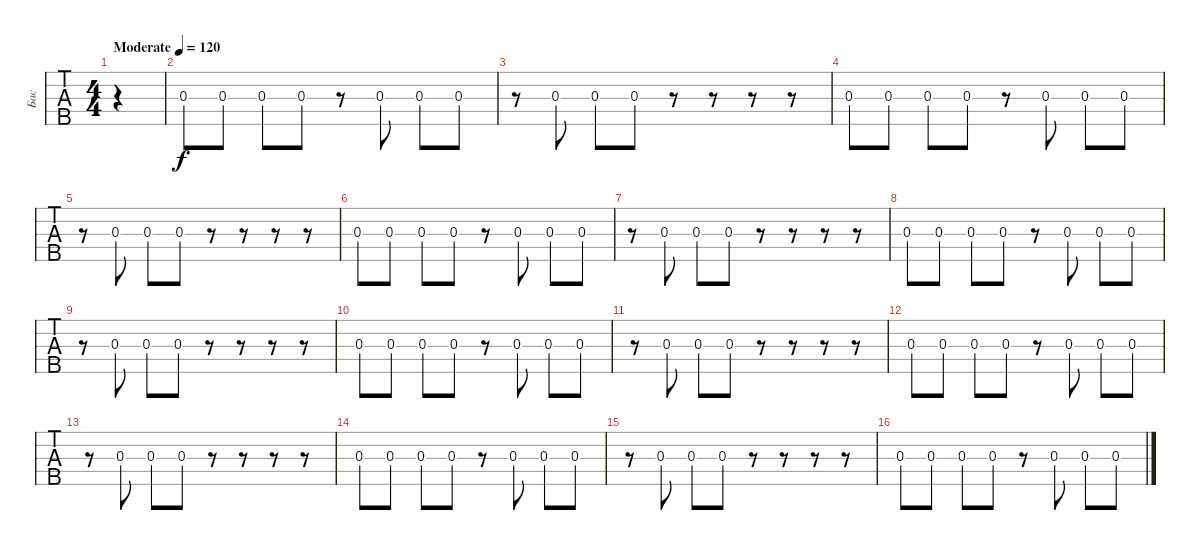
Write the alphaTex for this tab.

\track ("Бас" "Бас") {instrument electricbassfinger}
\staff {tabs}
\tuning (G2 D2 A1 E1 B0) {hide}
\ts (4 4)
\tempo (120 "Moderate")
\clef f4
\ks c
|
0.3.8 0.3.8 0.3.8 0.3.8 r.8 0.3.8 0.3.8 0.3.8 |
r.8 0.3.8 0.3.8 0.3.8 r.8 r.8 r.8 r.8 |
0.3.8 0.3.8 0.3.8 0.3.8 r.8 0.3.8 0.3.8 0.3.8 |
r.8 0.3.8 0.3.8 0.3.8 r.8 r.8 r.8 r.8 |
0.3.8 0.3.8 0.3.8 0.3.8 r.8 0.3.8 0.3.8 0.3.8 |
r.8 0.3.8 0.3.8 0.3.8 r.8 r.8 r.8 r.8 |
0.3.8 0.3.8 0.3.8 0.3.8 r.8 0.3.8 0.3.8 0.3.8 |
r.8 0.3.8 0.3.8 0.3.8 r.8 r.8 r.8 r.8 |
0.3.8 0.3.8 0.3.8 0.3.8 r.8 0.3.8 0.3.8 0.3.8 |
r.8 0.3.8 0.3.8 0.3.8 r.8 r.8 r.8 r.8 |
0.3.8 0.3.8 0.3.8 0.3.8 r.8 0.3.8 0.3.8 0.3.8 |
r.8 0.3.8 0.3.8 0.3.8 r.8 r.8 r.8 r.8 |
0.3.8 0.3.8 0.3.8 0.3.8 r.8 0.3.8 0.3.8 0.3.8 |
r.8 0.3.8 0.3.8 0.3.8 r.8 r.8 r.8 r.8 |
0.3.8 0.3.8 0.3.8 0.3.8 r.8 0.3.8 0.3.8 0.3.8
